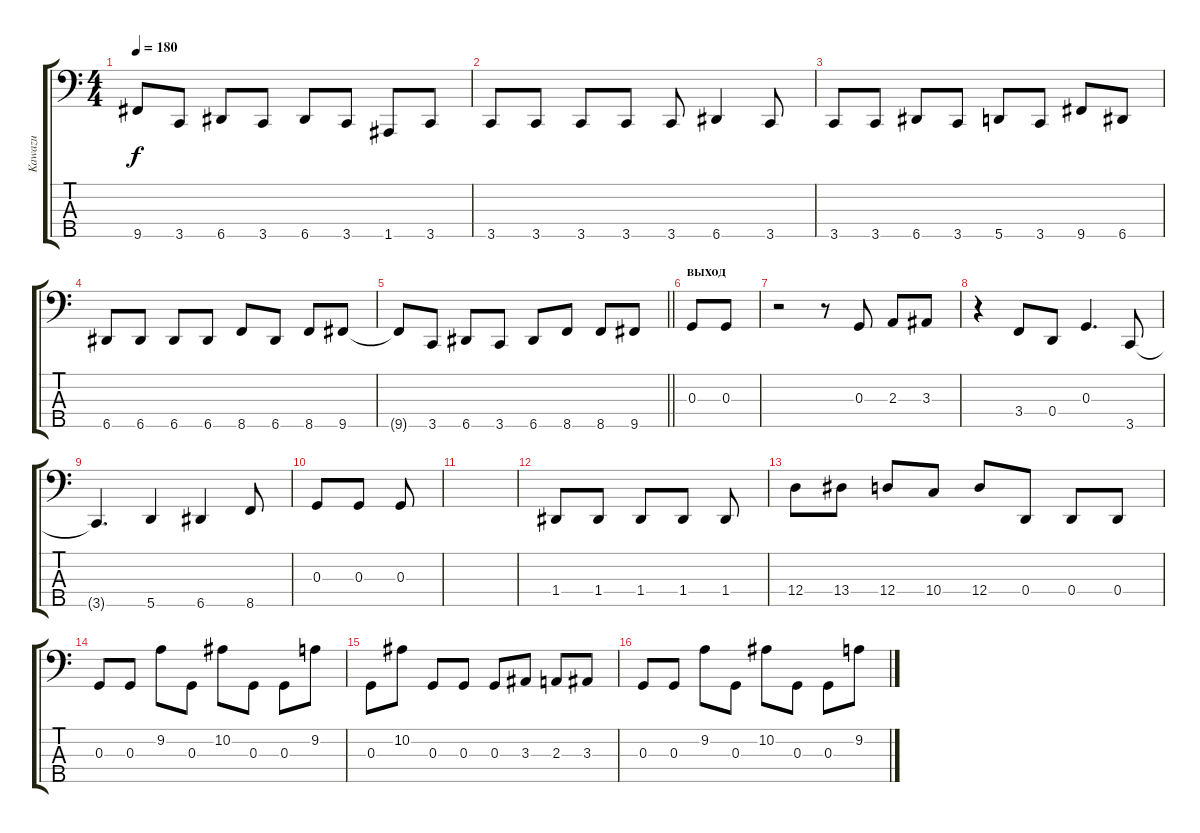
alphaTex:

\track ("Kawazu" "Kawazu") {instrument electricbasspick}
\staff {score tabs}
\tuning (F2 C2 G1 D1 A0) {hide}
\ts (4 4)
\tempo 180
\clef f4
\ks c
9.5{t}.8{dy f} 3.5.8 6.5.8 3.5.8 6.5.8 3.5.8 1.5.8 3.5.8 |
3.5.8 3.5.8 3.5.8 3.5.8 3.5.8 6.5.4 3.5.8 |
3.5.8 3.5.8 6.5.8 3.5.8 5.5.8 3.5.8 9.5.8 6.5.8 |
6.5.8 6.5.8 6.5.8 6.5.8 8.5.8 6.5.8 8.5.8 9.5.8 |
\barLineRight lightlight
9.5{t}.8 3.5.8 6.5.8 3.5.8 6.5.8 8.5.8 8.5.8 9.5.8 |
\section ("" "выход")
0.3.8 0.3.8 |
r.2 r.8 0.3.8 2.3.8 3.3.8 |
r.4 3.4.8 0.4.8 0.3.4{d} 3.5.8 |
3.5{t}.4{d} 5.5.4 6.5.4 8.5.8 |
0.3.8 0.3.8 0.3.8 |
|
1.4.8 1.4.8 1.4.8 1.4.8 1.4.8 |
12.4.8 13.4.8 12.4.8 10.4.8 12.4.8 0.4.8 0.4.8 0.4.8 |
0.3.8 0.3.8 9.2.8 0.3.8 10.2.8 0.3.8 0.3.8 9.2.8 |
0.3.8 10.2.8 0.3.8 0.3.8 0.3.8 3.3.8 2.3.8 3.3.8 |
0.3.8 0.3.8 9.2.8 0.3.8 10.2.8 0.3.8 0.3.8 9.2.8
